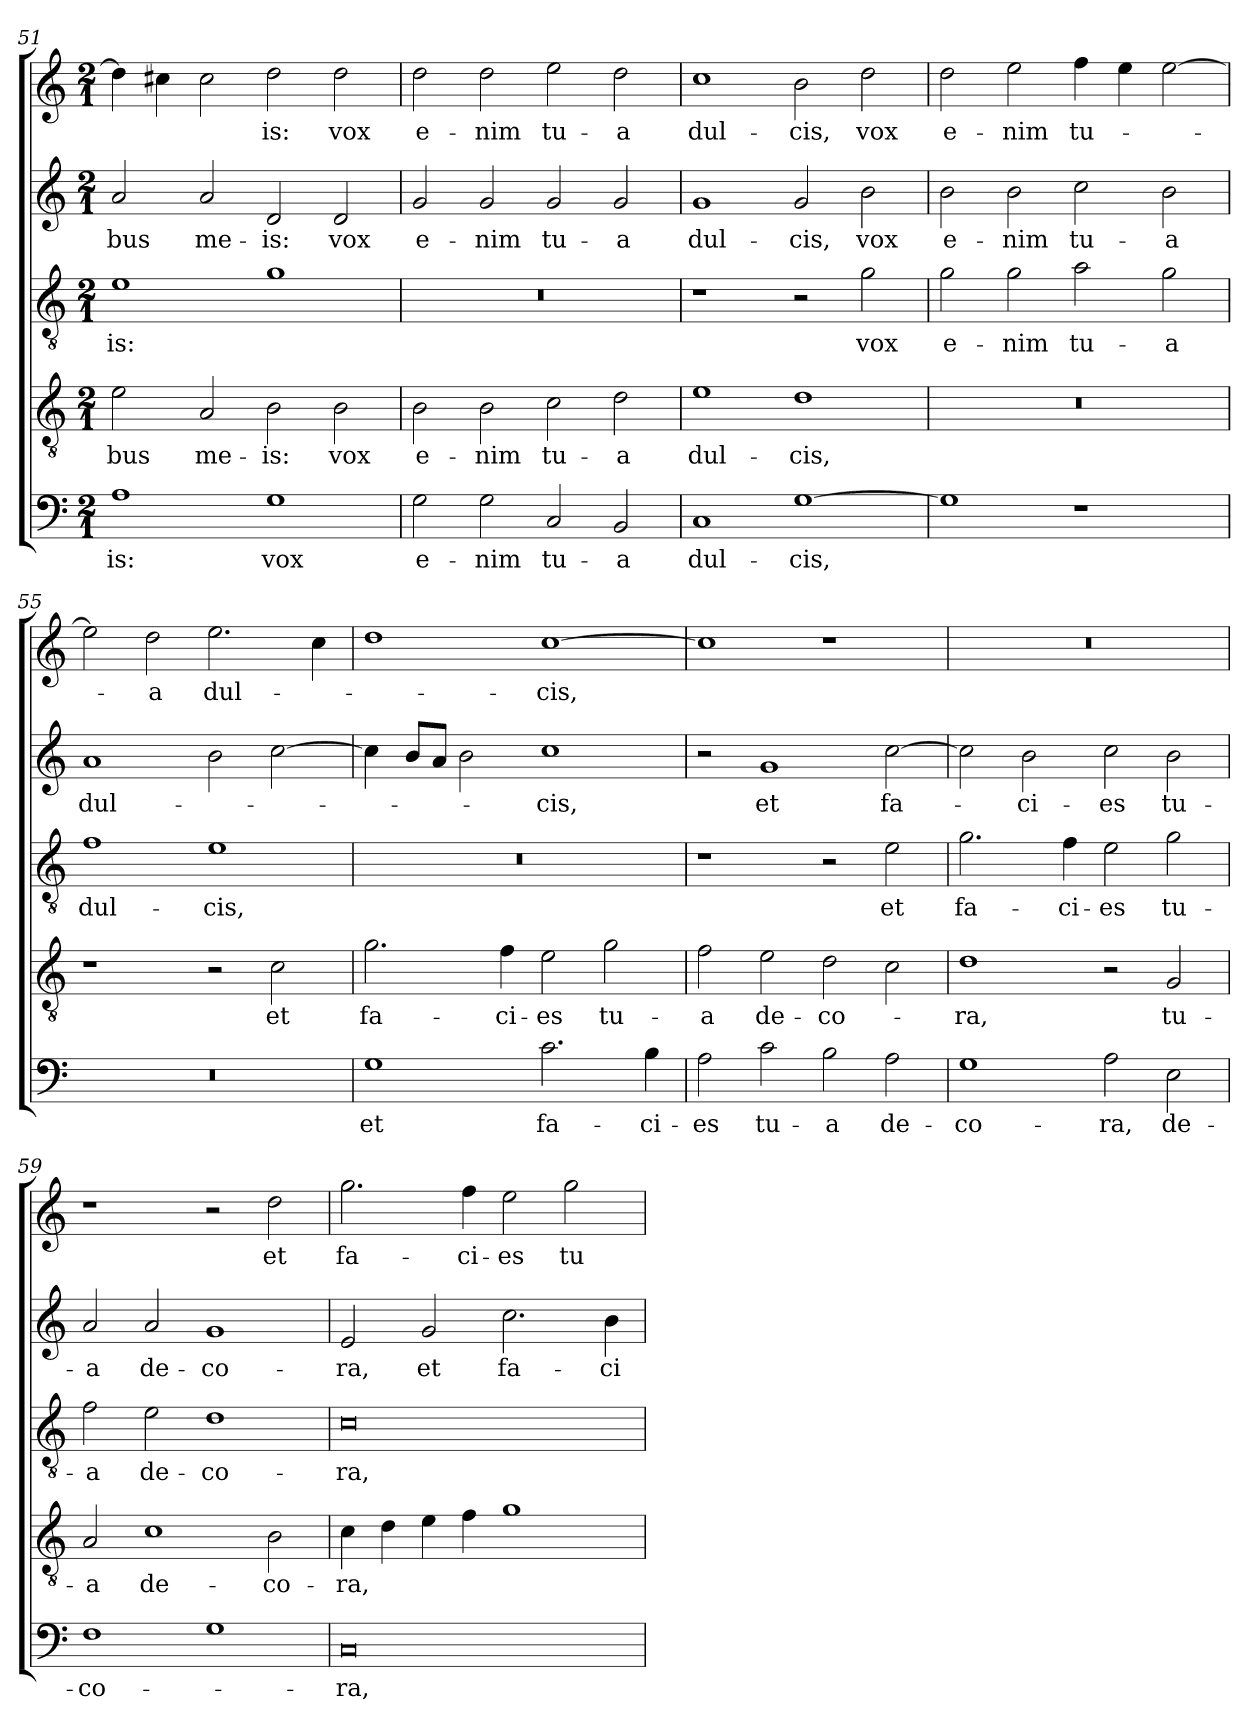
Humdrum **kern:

**kern	**text	**kern	**text	**kern	**text	**kern	**text	**kern	**text
*part5	*part5	*part4	*part4	*part3	*part3	*part2	*part2	*part1	*part1
*staff5	*staff5	*staff4	*staff4	*staff3	*staff3	*staff2	*staff2	*staff1	*staff1
*clefF4	*	*clefGv2	*	*clefGv2	*	*clefG2	*	*clefG2	*
*k[]	*	*k[]	*	*k[]	*	*k[]	*	*k[]	*
*C:	*	*C:	*	*C:	*	*C:	*	*C:	*
*M2/1	*	*M2/1	*	*M2/1	*	*M2/1	*	*M2/1	*
=51	=51	=51	=51	=51	=51	=51	=51	=51	=51
!	!LO:LY:b	!	!LO:LY:b	!	!LO:LY:b	!	!LO:LY:b	!	!
1A	-is:	2e\	-bus	1e	-is:	2a/	-bus	4dd\]	.
.	.	.	.	.	.	.	.	4cc#X\	.
!	!	!	!LO:LY:b	!	!	!	!LO:LY:b	!	!
.	.	2A/	me-	.	.	2a/	me-	2cc#\	.
!	!LO:LY:b	!	!LO:LY:b	!	!	!	!LO:LY:b	!	!LO:LY:b
1G	vox	2B\	-is:	1g	.	2d/	-is:	2dd\	-is:
!	!	!	!LO:LY:b	!	!	!	!LO:LY:b	!	!LO:LY:b
.	.	2B\	vox	.	.	2d/	vox	2dd\	vox
=52	=52	=52	=52	=52	=52	=52	=52	=52	=52
!	!LO:LY:b	!	!LO:LY:b	!	!	!	!LO:LY:b	!	!LO:LY:b
2G\	e-	2B\	e-	0r	.	2g/	e-	2dd\	e-
!	!LO:LY:b	!	!LO:LY:b	!	!	!	!LO:LY:b	!	!LO:LY:b
2G\	-nim	2B\	-nim	.	.	2g/	-nim	2dd\	-nim
!	!LO:LY:b	!	!LO:LY:b	!	!	!	!LO:LY:b	!	!LO:LY:b
2C/	tu-	2c\	tu-	.	.	2g/	tu-	2ee\	tu-
!	!LO:LY:b	!	!LO:LY:b	!	!	!	!LO:LY:b	!	!LO:LY:b
2BB/	-a	2d\	-a	.	.	2g/	-a	2dd\	-a
=53	=53	=53	=53	=53	=53	=53	=53	=53	=53
!	!LO:LY:b	!	!LO:LY:b	!	!	!	!LO:LY:b	!	!LO:LY:b
1C	dul-	1e	dul-	1r	.	1g	dul-	1cc	dul-
!	!LO:LY:b	!	!LO:LY:b	!	!	!	!LO:LY:b	!	!LO:LY:b
[1G	-cis,	1d	-cis,	2r	.	2g/	-cis,	2b\	-cis,
!	!	!	!	!	!LO:LY:b	!	!LO:LY:b	!	!LO:LY:b
.	.	.	.	2g\	vox	2b\	vox	2dd\	vox
=54	=54	=54	=54	=54	=54	=54	=54	=54	=54
!	!	!	!	!	!LO:LY:b	!	!LO:LY:b	!	!LO:LY:b
1G]	.	0r	.	2g\	e-	2b\	e-	2dd\	e-
!	!	!	!	!	!LO:LY:b	!	!LO:LY:b	!	!LO:LY:b
.	.	.	.	2g\	-nim	2b\	-nim	2ee\	-nim
!	!	!	!	!	!LO:LY:b	!	!LO:LY:b	!	!LO:LY:b
1r	.	.	.	2a\	tu-	2cc\	tu-	4ff\	tu-
.	.	.	.	.	.	.	.	4ee\	.
!	!	!	!	!	!LO:LY:b	!	!LO:LY:b	!	!
.	.	.	.	2g\	-a	2b\	-a	[2ee\	.
!!LO:LB:g=z
=55	=55	=55	=55	=55	=55	=55	=55	=55	=55
!	!	!	!	!	!LO:LY:b	!	!LO:LY:b	!	!
0r	.	1r	.	1f	dul-	1a	dul-	2ee\]	.
!	!	!	!	!	!	!	!	!	!LO:LY:b
.	.	.	.	.	.	.	.	2dd\	-a
!	!	!	!	!	!LO:LY:b	!	!	!	!LO:LY:b
.	.	2r	.	1e	-cis,	2b\	.	2.ee\	dul-
!	!	!	!LO:LY:b	!	!	!	!	!	!
.	.	2c\	et	.	.	[2cc\	.	.	.
.	.	.	.	.	.	.	.	4cc\	.
=56	=56	=56	=56	=56	=56	=56	=56	=56	=56
!	!LO:LY:b	!	!LO:LY:b	!	!	!	!	!	!
1G	et	2.g\	fa-	0r	.	4cc\]	.	1dd	.
.	.	.	.	.	.	8b/L	.	.	.
.	.	.	.	.	.	8a/J	.	.	.
.	.	.	.	.	.	2b\	.	.	.
!	!	!	!LO:LY:b	!	!	!	!	!	!
.	.	4f\	-ci-	.	.	.	.	.	.
!	!LO:LY:b	!	!LO:LY:b	!	!	!	!LO:LY:b	!	!LO:LY:b
2.c\	fa-	2e\	-es	.	.	1cc	-cis,	[1cc	-cis,
!	!	!	!LO:LY:b	!	!	!	!	!	!
.	.	2g\	tu-	.	.	.	.	.	.
!	!LO:LY:b	!	!	!	!	!	!	!	!
4B\	-ci-	.	.	.	.	.	.	.	.
=57	=57	=57	=57	=57	=57	=57	=57	=57	=57
!	!LO:LY:b	!	!LO:LY:b	!	!	!	!	!	!
2A\	-es	2f\	-a	1r	.	2r	.	1cc]	.
!	!LO:LY:b	!	!LO:LY:b	!	!	!	!LO:LY:b	!	!
2c\	tu-	2e\	de-	.	.	1g	et	.	.
!	!LO:LY:b	!	!LO:LY:b	!	!	!	!	!	!
2B\	-a	2d\	-co-	2r	.	.	.	1r	.
!	!LO:LY:b	!	!	!	!LO:LY:b	!	!LO:LY:b	!	!
2A\	de-	2c\	.	2e\	et	[2cc\	fa-	.	.
=58	=58	=58	=58	=58	=58	=58	=58	=58	=58
!	!LO:LY:b	!	!LO:LY:b	!	!LO:LY:b	!	!	!	!
1G	-co-	1d	-ra,	2.g\	fa-	2cc\]	.	0r	.
!	!	!	!	!	!	!	!LO:LY:b	!	!
.	.	.	.	.	.	2b\	-ci-	.	.
!	!	!	!	!	!LO:LY:b	!	!	!	!
.	.	.	.	4f\	-ci-	.	.	.	.
!	!LO:LY:b	!	!	!	!LO:LY:b	!	!LO:LY:b	!	!
2A\	-ra,	2r	.	2e\	-es	2cc\	-es	.	.
!	!LO:LY:b	!	!LO:LY:b	!	!LO:LY:b	!	!LO:LY:b	!	!
2E\	de-	2G/	tu-	2g\	tu-	2b\	tu-	.	.
=59	=59	=59	=59	=59	=59	=59	=59	=59	=59
!	!LO:LY:b	!	!LO:LY:b	!	!LO:LY:b	!	!LO:LY:b	!	!
1F	-co-	2A/	-a	2f\	-a	2a/	-a	1r	.
!	!	!	!LO:LY:b	!	!LO:LY:b	!	!LO:LY:b	!	!
.	.	1c	de-	2e\	de-	2a/	de-	.	.
!	!	!	!	!	!LO:LY:b	!	!LO:LY:b	!	!
1G	.	.	.	1d	-co-	1g	-co-	2r	.
!	!	!	!LO:LY:b	!	!	!	!	!	!LO:LY:b
.	.	2B\	-co-	.	.	.	.	2dd\	et
=60	=60	=60	=60	=60	=60	=60	=60	=60	=60
!	!LO:LY:b	!	!LO:LY:b	!	!LO:LY:b	!	!LO:LY:b	!	!LO:LY:b
0C	-ra,	4c\	-ra,	0c	-ra,	2e/	-ra,	2.gg\	fa-
.	.	4d\	.	.	.	.	.	.	.
!	!	!	!	!	!	!	!LO:LY:b	!	!
.	.	4e\	.	.	.	2g/	et	.	.
!	!	!	!	!	!	!	!	!	!LO:LY:b
.	.	4f\	.	.	.	.	.	4ff\	-ci-
!	!	!	!	!	!	!	!LO:LY:b	!	!LO:LY:b
.	.	1g	.	.	.	2.cc\	fa-	2ee\	-es
!	!	!	!	!	!	!	!	!	!LO:LY:b
.	.	.	.	.	.	.	.	2gg\	tu-
!	!	!	!	!	!	!	!LO:LY:b	!	!
.	.	.	.	.	.	4b\	-ci-	.	.
=	=	=	=	=	=	=	=	=	=
*-	*-	*-	*-	*-	*-	*-	*-	*-	*-
